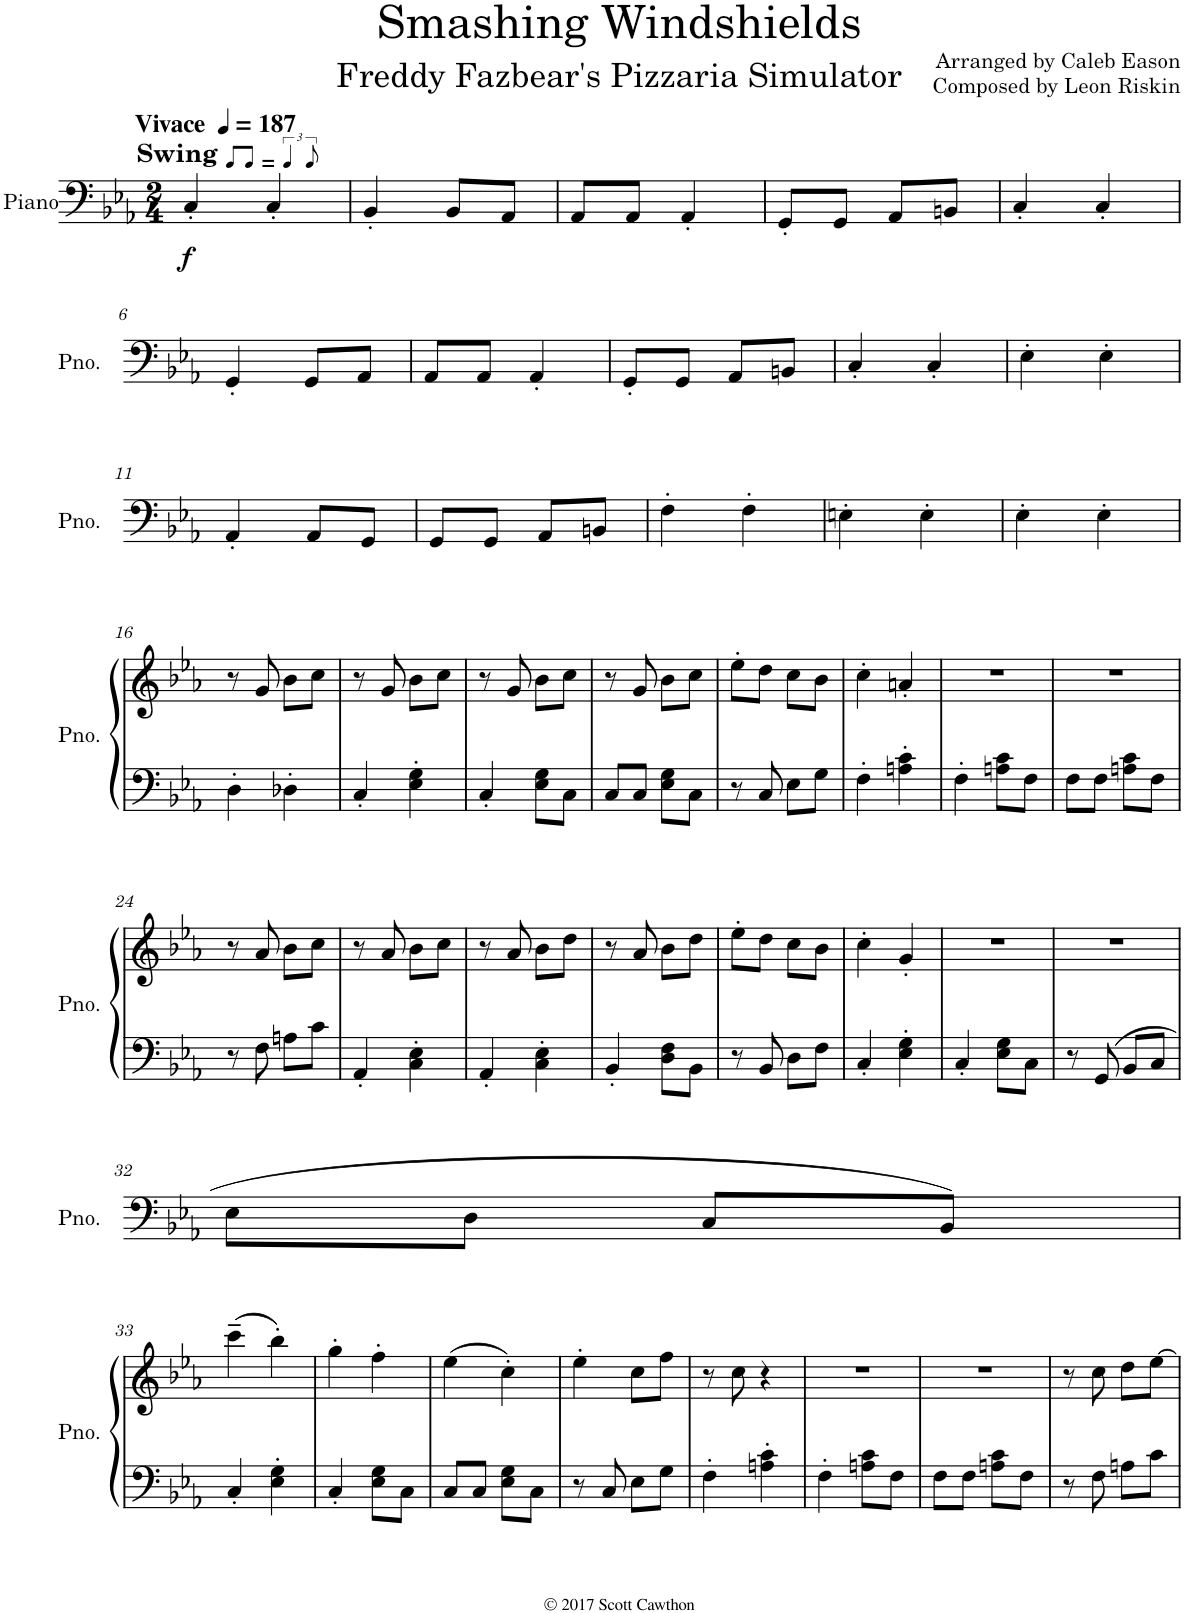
**kern	**kern	**dynam	**kern
*part2	*part2	*part2	*part1
*staff3	*staff2	*staff2/3	*staff1
*I"Piano	*	*	*I"Piano
*I'Pno.	*	*	*I'Pno.
*clefF4	*clefG2	*	*clefG2
*k[b-e-a-]	*k[b-e-a-]	*	*k[b-e-a-]
*M2/4	*M2/4	*	*M2/4
*MM187	*MM187	*	*MM187
=1	=1	=1	=1
!	!	!	!LO:TX:a:B:t=Vivace
!	!	!	!LO:TX:a:B:t=Swing
!	!	!LO:DY:b=2	!
4C'/	2r	f	2r
4C'/	.	.	.
=2	=2	=2	=2
4BB-'/	2r	.	2r
8BB-/L	.	.	.
8AA-/J	.	.	.
=3	=3	=3	=3
8AA-/L	2r	.	2r
8AA-/J	.	.	.
4AA-'/	.	.	.
=4	=4	=4	=4
8GG'/L	2r	.	2r
8GG/J	.	.	.
8AA-/L	.	.	.
8BBn/J	.	.	.
=5	=5	=5	=5
4C'/	2r	.	2r
4C'/	.	.	.
!!LO:LB:g=z
=6	=6	=6	=6
4GG'/	2r	.	2r
8GG/L	.	.	.
8AA-/J	.	.	.
=7	=7	=7	=7
8AA-/L	2r	.	2r
8AA-/J	.	.	.
4AA-'/	.	.	.
=8	=8	=8	=8
8GG'/L	2r	.	2r
8GG/J	.	.	.
8AA-/L	.	.	.
8BBn/J	.	.	.
=9	=9	=9	=9
4C'/	2r	.	2r
4C'/	.	.	.
=10	=10	=10	=10
4E-'\	2r	.	2r
4E-'\	.	.	.
!!LO:LB:g=z
=11	=11	=11	=11
4AA-'/	2r	.	2r
8AA-/L	.	.	.
8GG/J	.	.	.
=12	=12	=12	=12
8GG/L	2r	.	2r
8GG/J	.	.	.
8AA-/L	.	.	.
8BBn/J	.	.	.
=13	=13	=13	=13
4F'\	2r	.	2r
4F'\	.	.	.
=14	=14	=14	=14
4En'\	2r	.	2r
4E'\	.	.	.
=15	=15	=15	=15
4E-'\	2r	.	2r
4E-'\	.	.	.
!!LO:LB:g=z
=16	=16	=16	=16
4D'\	8r	.	2r
.	8g/	.	.
4D-X'\	8b-\L	.	.
.	8cc\J	.	.
=17	=17	=17	=17
4C'/	8r	.	2r
.	8g/	.	.
4E-\' 4G\'	8b-\L	.	.
.	8cc\J	.	.
=18	=18	=18	=18
4C'/	8r	.	2r
.	8g/	.	.
8E-\ 8G\L	8b-\L	.	.
8C\J	8cc\J	.	.
=19	=19	=19	=19
8C/L	8r	.	2r
8C/J	8g/	.	.
8E-\ 8G\L	8b-\L	.	.
8C\J	8cc\J	.	.
=20	=20	=20	=20
8r	8ee-'\L	.	2r
8C/	8dd\J	.	.
8E-\L	8cc\L	.	.
8G\J	8b-\J	.	.
=21	=21	=21	=21
4F'\	4cc'\	.	2r
4An\' 4c\'	4an'/	.	.
=22	=22	=22	=22
4F'\	2r	.	2r
8An\ 8c\L	.	.	.
8F\J	.	.	.
=23	=23	=23	=23
8F\L	2r	.	2r
8F\J	.	.	.
8An\ 8c\L	.	.	.
8F\J	.	.	.
!!LO:LB:g=z
=24	=24	=24	=24
8r	8r	.	2r
8F\	8a-/	.	.
8An\L	8b-\L	.	.
8c\J	8cc\J	.	.
=25	=25	=25	=25
4AA-'/	8r	.	2r
.	8a-/	.	.
4C\' 4E-\'	8b-\L	.	.
.	8cc\J	.	.
=26	=26	=26	=26
4AA-'/	8r	.	2r
.	8a-/	.	.
4C\' 4E-\'	8b-\L	.	.
.	8dd\J	.	.
=27	=27	=27	=27
4BB-'/	8r	.	2r
.	8a-/	.	.
8D\ 8F\L	8b-\L	.	.
8BB-\J	8dd\J	.	.
=28	=28	=28	=28
8r	8ee-'\L	.	2r
8BB-/	8dd\J	.	.
8D\L	8cc\L	.	.
8F\J	8b-\J	.	.
=29	=29	=29	=29
4C'/	4cc'\	.	2r
4E-\' 4G\'	4g'/	.	.
=30	=30	=30	=30
4C'/	2r	.	2r
8E-\ 8G\L	.	.	.
8C\J	.	.	.
=31	=31	=31	=31
8r	2r	.	2r
8GG/	.	.	.
8BB-/L	.	.	.
8C/J	.	.	.
!!LO:LB:g=z
=32	=32	=32	=32
8E-\L	2r	.	2r
8D\J	.	.	.
8C/L	.	.	.
8BB-/J	.	.	.
!!LO:LB:g=z
=33	=33	=33	=33
4C'/	(4ccc~\	.	2r
4E-\' 4G\'	4bb-'\)	.	.
=34	=34	=34	=34
4C'/	4gg'\	.	2r
8E-\ 8G\L	4ff'\	.	.
8C\J	.	.	.
=35	=35	=35	=35
8C/L	(4ee-\	.	2r
8C/J	.	.	.
8E-\ 8G\L	4cc'\)	.	.
8C\J	.	.	.
=36	=36	=36	=36
8r	4ee-'\	.	2r
8C/	.	.	.
8E-\L	8cc\L	.	.
8G\J	8ff\J	.	.
=37	=37	=37	=37
4F'\	8r	.	2r
.	8cc\	.	.
4An\' 4c\'	4r	.	.
=38	=38	=38	=38
4F'\	2r	.	2r
8An\ 8c\L	.	.	.
8F\J	.	.	.
=39	=39	=39	=39
8F\L	2r	.	2r
8F\J	.	.	.
8An\ 8c\L	.	.	.
8F\J	.	.	.
=40	=40	=40	=40
8r	8r	.	2r
8F\	8cc\	.	.
8An\L	8dd\L	.	.
8c\J	[8ee-\J	.	.
=	=	=	=
*-	*-	*-	*-
